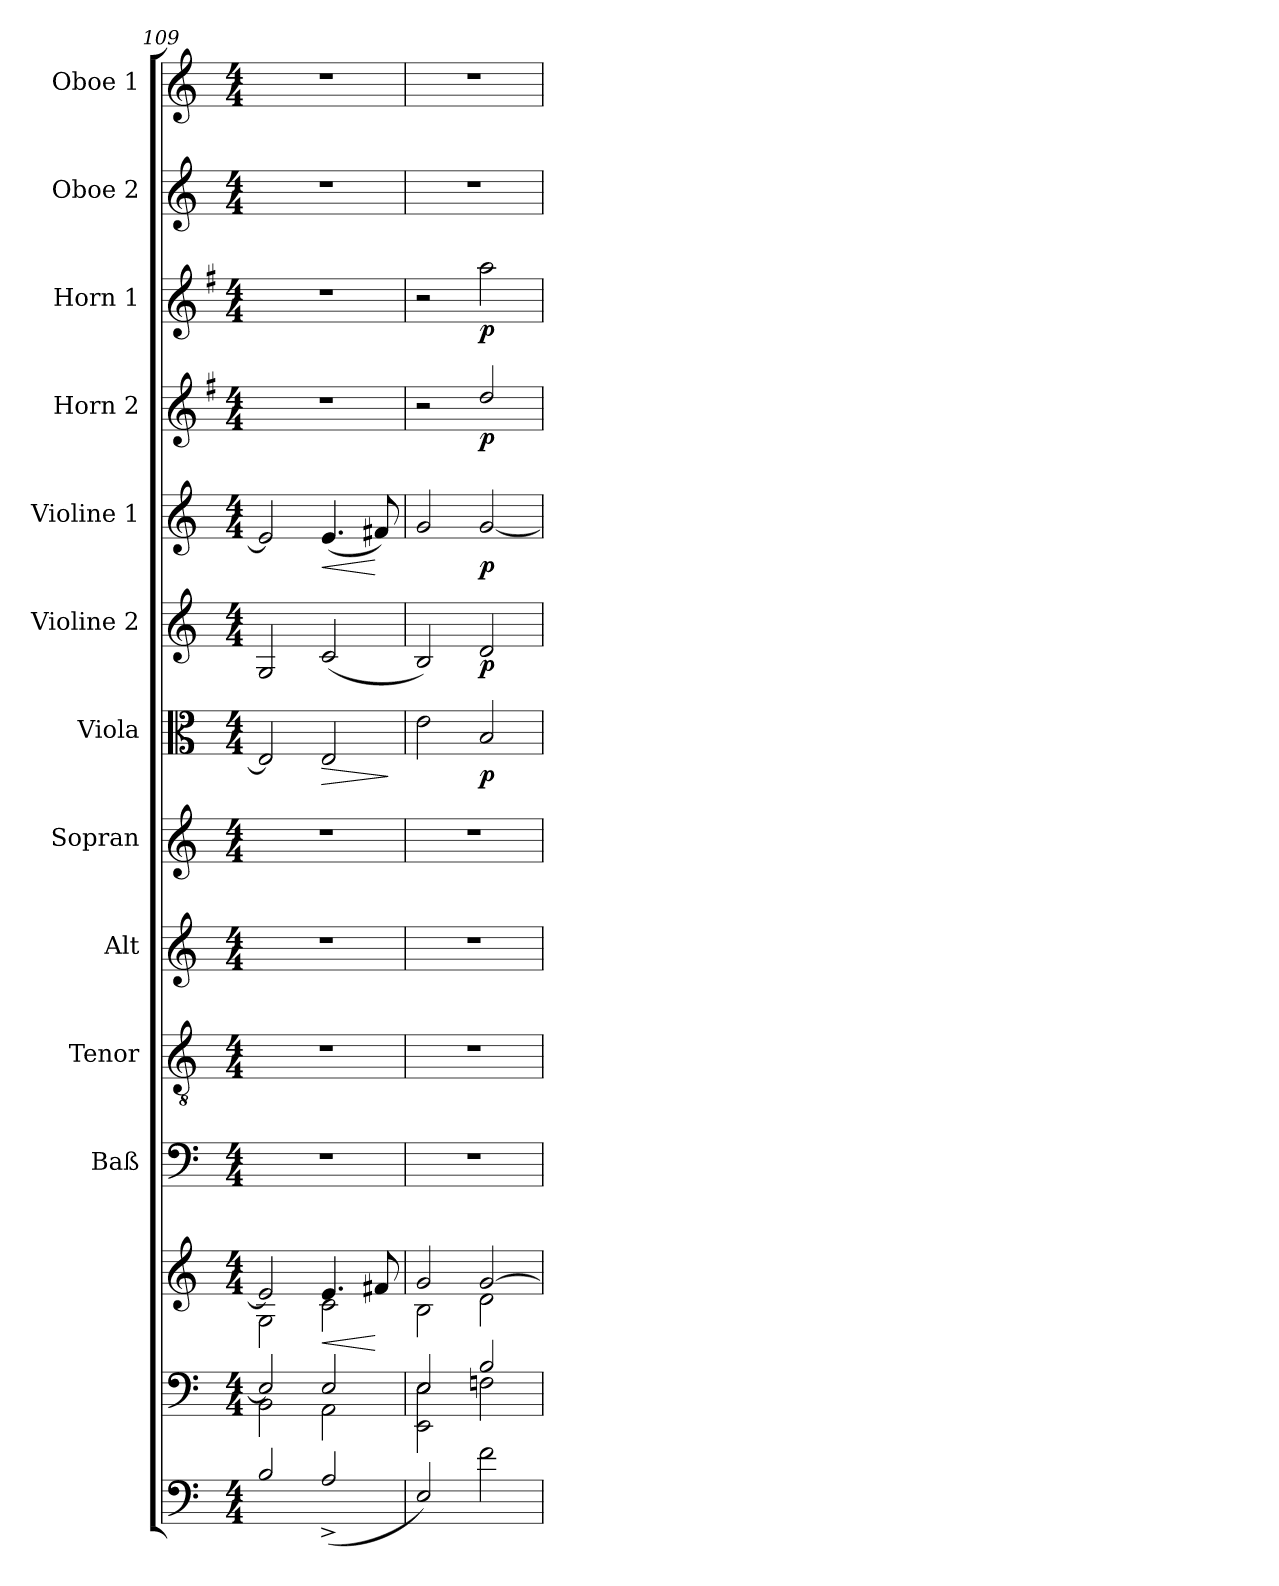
**kern	**kern	**kern	**dynam	**kern	**kern	**kern	**kern	**kern	**dynam	**kern	**dynam	**kern	**dynam	**kern	**dynam	**kern	**dynam	**kern	**kern
*part13	*part12	*part12	*part12	*part11	*part10	*part9	*part8	*part7	*part7	*part6	*part6	*part5	*part5	*part4	*part4	*part3	*part3	*part2	*part1
*staff14	*staff13	*staff12	*staff12/13	*staff11	*staff10	*staff9	*staff8	*staff7	*staff7	*staff6	*staff6	*staff5	*staff5	*staff4	*staff4	*staff3	*staff3	*staff2	*staff1
*	*	*	*	*I"Baß	*I"Tenor	*I"Alt	*I"Sopran	*I"Viola	*	*I"Violine 2	*	*I"Violine 1	*	*I"Horn 2	*	*I"Horn 1	*	*I"Oboe 2	*I"Oboe 1
*	*	*	*	*I'Baß	*I'Ten	*I'Alt	*I'Sop	*I'Vla.	*	*I'Vln. 2	*	*I'Vln. 1	*	*I'Hrn. 2	*	*I'Hrn. 1	*	*I'Ob. 2	*I'Ob. 1
*clefF4	*clefF4	*clefG2	*	*clefF4	*clefGv2	*clefG2	*clefG2	*clefC3	*	*clefG2	*	*clefG2	*	*clefG2	*	*clefG2	*	*clefG2	*clefG2
*ITrd7c12	*	*	*	*	*	*	*	*	*	*	*	*	*	*ITrd4c7	*	*ITrd4c7	*	*	*
*k[]	*k[]	*k[]	*	*k[]	*k[]	*k[]	*k[]	*k[]	*	*k[]	*	*k[]	*	*k[]	*	*k[]	*	*k[]	*k[]
*C:	*C:	*C:	*	*C:	*C:	*C:	*C:	*C:	*	*C:	*	*C:	*	*C:	*	*C:	*	*C:	*C:
*M4/4	*M4/4	*M4/4	*	*M4/4	*M4/4	*M4/4	*M4/4	*M4/4	*	*M4/4	*	*M4/4	*	*M4/4	*	*M4/4	*	*M4/4	*M4/4
=109	=109	=109	=109	=109	=109	=109	=109	=109	=109	=109	=109	=109	=109	=109	=109	=109	=109	=109	=109
*	*^	*^	*	*	*	*	*	*	*	*	*	*	*	*	*	*	*	*	*
2BB/	2E/]	2BB\	2e/]	2G\	.	1r	1r	1r	1r	2E/]	.	2G/	.	2e/]	.	1r	.	1r	.	1r	1r
!	!	!	!	!	!LO:HP:b	!	!	!	!	!	!LO:HP:b	!	!	!	!LO:HP:b	!	!	!	!	!	!
(<2AA^>/	2E/	2AA\	4.e/	2c\	<	.	.	.	.	2E/	>	(<2c/	.	(<4.e/	<	.	.	.	.	.	.
.	.	.	8f#X/	.	[	.	.	.	.	.	.	.	.	8f#X/)	[	.	.	.	.	.	.
*	*v	*v	*	*	*	*	*	*	*	*	*	*	*	*	*	*	*	*	*	*	*
*	*	*v	*v	*	*	*	*	*	*	*	*	*	*	*	*	*	*	*	*	*
.	.	.	.	.	.	.	.	.	]	.	.	.	.	.	.	.	.	.	.
!!LO:PB:g=z
=110	=110	=110	=110	=110	=110	=110	=110	=110	=110	=110	=110	=110	=110	=110	=110	=110	=110	=110	=110
*	*^	*^	*	*	*	*	*	*	*	*	*	*	*	*	*	*	*	*	*
2EE/)	2E/	2EE\ 2E\	2g/	2B\	.	1r	1r	1r	1r	2e\	.	2B/)	.	2g/	.	2r	.	2r	.	1r	1r
!	!	!	!	!	!	!	!	!	!	!	!LO:DY:b	!	!LO:DY:b	!	!LO:DY:b	!	!LO:DY:b	!	!LO:DY:b	!	!
2F\	2B/	2Fn\	[>2g/	2d\	.	.	.	.	.	2B/	p	2d/	p	[2g/	p	2g/	p	2dd\	p	.	.
*	*v	*v	*	*	*	*	*	*	*	*	*	*	*	*	*	*	*	*	*	*	*
*	*	*v	*v	*	*	*	*	*	*	*	*	*	*	*	*	*	*	*	*	*
=	=	=	=	=	=	=	=	=	=	=	=	=	=	=	=	=	=	=	=
*-	*-	*-	*-	*-	*-	*-	*-	*-	*-	*-	*-	*-	*-	*-	*-	*-	*-	*-	*-
